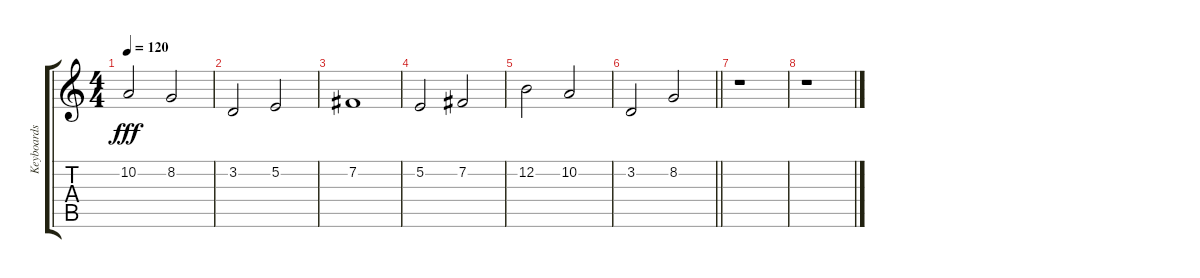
\track ("Keyboards" "Keyboards") {instrument stringensemble1}
\staff {score tabs}
\tuning (E4 B3 G3 D3 A2 E2) {hide}
\ts (4 4)
\tempo 120
\clef g2
\ks c
10.2.2{dy fff} 8.2.2 |
3.2.2 5.2.2 |
7.2.1 |
5.2.2 7.2.2 |
12.2.2 10.2.2 |
\barLineRight lightlight
3.2.2 8.2.2 |
r.1 |
r.1
